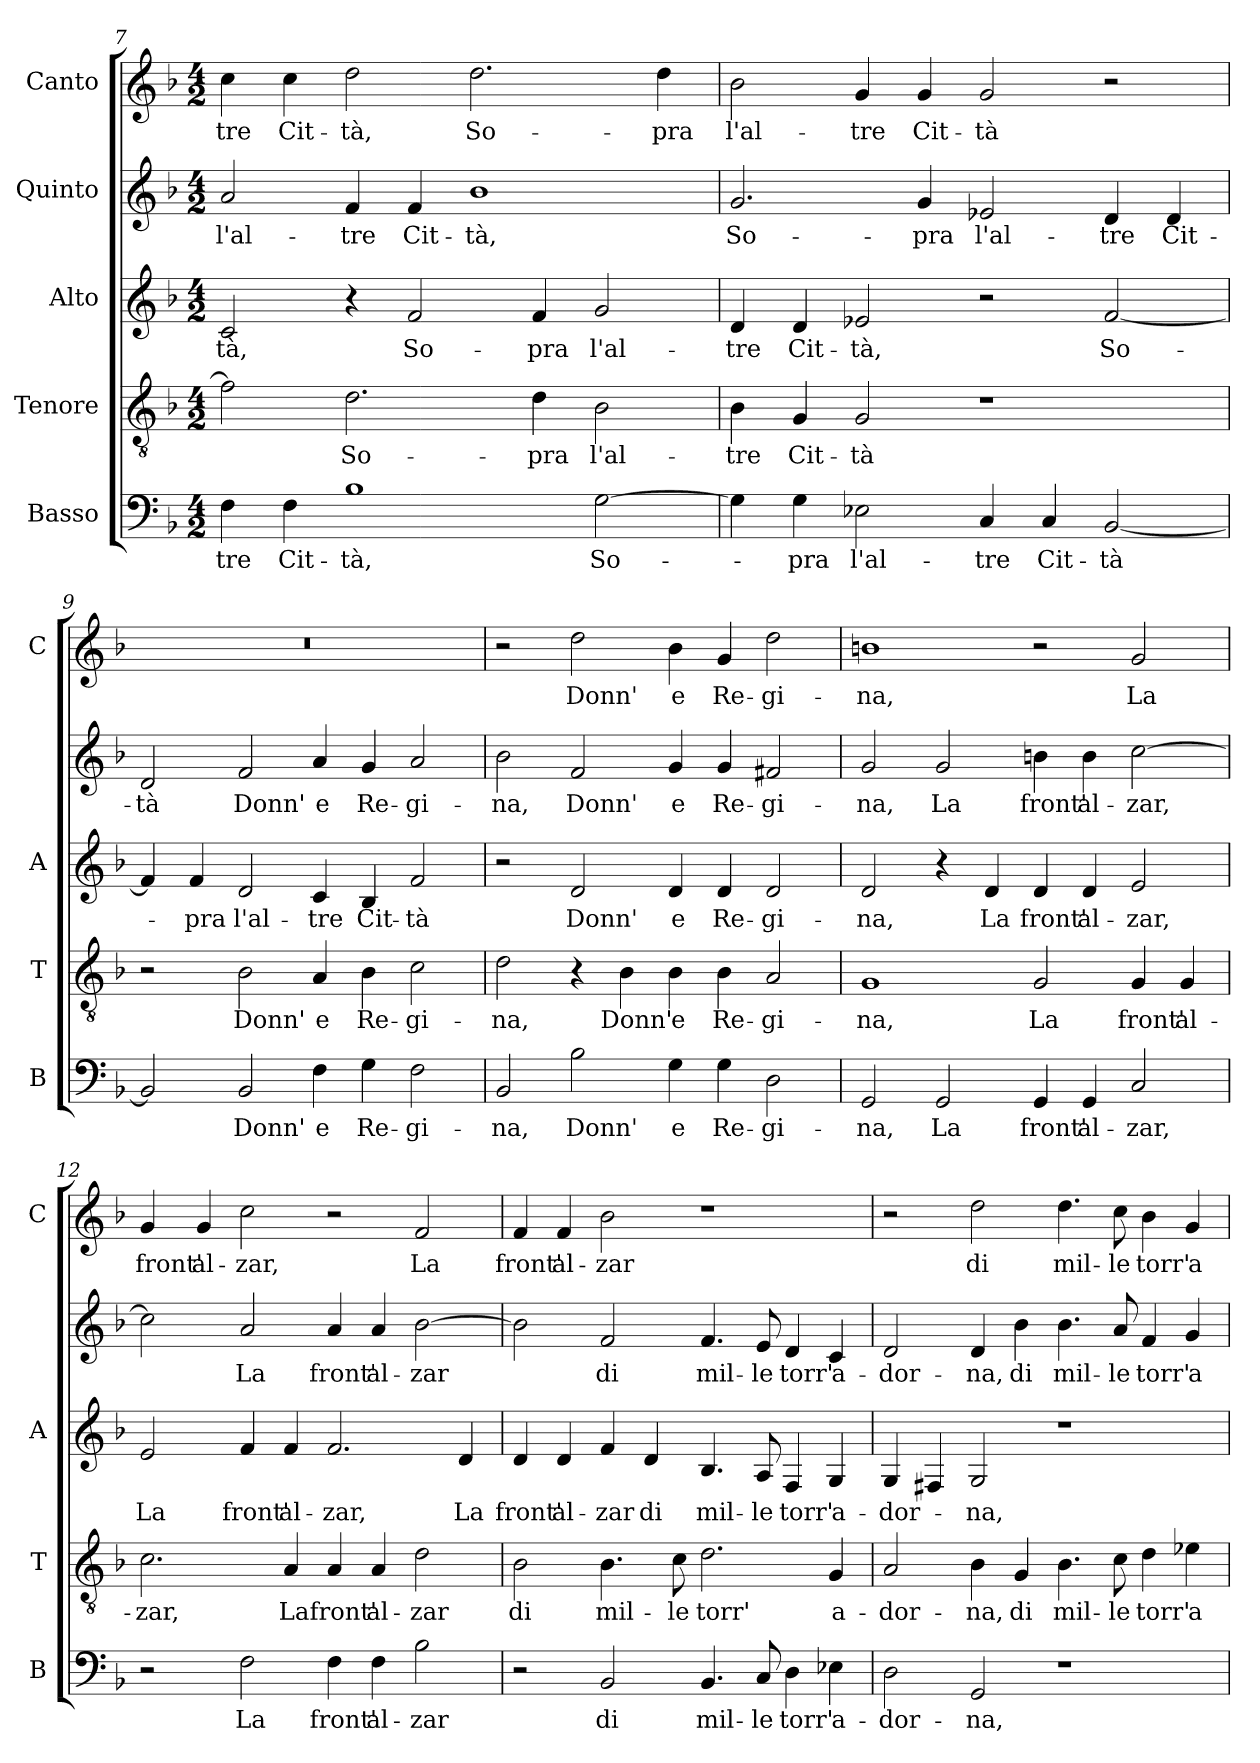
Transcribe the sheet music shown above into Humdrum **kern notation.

**kern	**text	**kern	**text	**kern	**text	**kern	**text	**kern	**text
*part5	*part5	*part4	*part4	*part3	*part3	*part2	*part2	*part1	*part1
*staff5	*staff5	*staff4	*staff4	*staff3	*staff3	*staff2	*staff2	*staff1	*staff1
*I"Basso	*	*I"Tenore	*	*I"Alto	*	*I"Quinto	*	*I"Canto	*
*I'B	*	*I'T	*	*I'A	*	*	*	*I'C	*
*clefF4	*	*clefGv2	*	*clefG2	*	*clefG2	*	*clefG2	*
*k[b-]	*	*k[b-]	*	*k[b-]	*	*k[b-]	*	*k[b-]	*
*F:	*	*F:	*	*F:	*	*F:	*	*F:	*
*M4/2	*	*M4/2	*	*M4/2	*	*M4/2	*	*M4/2	*
=7	=7	=7	=7	=7	=7	=7	=7	=7	=7
!	!LO:LY:b	!	!	!	!LO:LY:b	!	!LO:LY:b	!	!LO:LY:b
4F\	-tre	2f\]	.	2c/	-tà,	2a/	l'al-	4cc\	-tre
!	!LO:LY:b	!	!	!	!	!	!	!	!LO:LY:b
4F\	Cit-	.	.	.	.	.	.	4cc\	Cit-
!	!LO:LY:b	!	!LO:LY:b	!	!	!	!LO:LY:b	!	!LO:LY:b
1B-	-tà,	2.d\	So-	4r	.	4f/	-tre	2dd\	-tà,
!	!	!	!	!	!LO:LY:b	!	!LO:LY:b	!	!
.	.	.	.	2f/	So-	4f/	Cit-	.	.
!	!	!	!	!	!	!	!LO:LY:b	!	!LO:LY:b
.	.	.	.	.	.	1b-	-tà,	2.dd\	So-
!	!	!	!LO:LY:b	!	!LO:LY:b	!	!	!	!
.	.	4d\	-pra	4f/	-pra	.	.	.	.
!	!LO:LY:b	!	!LO:LY:b	!	!LO:LY:b	!	!	!	!
[2G\	So-	2B-\	l'al-	2g/	l'al-	.	.	.	.
!	!	!	!	!	!	!	!	!	!LO:LY:b
.	.	.	.	.	.	.	.	4dd\	-pra
!!LO:PB:g=z
=8	=8	=8	=8	=8	=8	=8	=8	=8	=8
!	!	!	!LO:LY:b	!	!LO:LY:b	!	!LO:LY:b	!	!LO:LY:b
4G\]	.	4B-\	-tre	4d/	-tre	2.g/	So-	2b-\	l'al-
!	!LO:LY:b	!	!LO:LY:b	!	!LO:LY:b	!	!	!	!
4G\	-pra	4G/	Cit-	4d/	Cit-	.	.	.	.
!	!LO:LY:b	!	!LO:LY:b	!	!LO:LY:b	!	!	!	!LO:LY:b
2E-X\	l'al-	2G/	-tà	2e-X/	-tà,	.	.	4g/	-tre
!	!	!	!	!	!	!	!LO:LY:b	!	!LO:LY:b
.	.	.	.	.	.	4g/	-pra	4g/	Cit-
!	!LO:LY:b	!	!	!	!	!	!LO:LY:b	!	!LO:LY:b
4C/	-tre	1r	.	2r	.	2e-X/	l'al-	2g/	-tà
!	!LO:LY:b	!	!	!	!	!	!	!	!
4C/	Cit-	.	.	.	.	.	.	.	.
!	!LO:LY:b	!	!	!	!LO:LY:b	!	!LO:LY:b	!	!
[2BB-/	-tà	.	.	[2f/	So-	4d/	-tre	2r	.
!	!	!	!	!	!	!	!LO:LY:b	!	!
.	.	.	.	.	.	4d/	Cit-	.	.
=9	=9	=9	=9	=9	=9	=9	=9	=9	=9
!	!	!	!	!	!	!	!LO:LY:b	!	!
2BB-/]	.	2r	.	4f/]	.	2d/	-tà	0r	.
!	!	!	!	!	!LO:LY:b	!	!	!	!
.	.	.	.	4f/	-pra	.	.	.	.
!	!LO:LY:b	!	!LO:LY:b	!	!LO:LY:b	!	!LO:LY:b	!	!
2BB-/	Donn'	2B-\	Donn'	2d/	l'al-	2f/	Donn'	.	.
!	!LO:LY:b	!	!LO:LY:b	!	!LO:LY:b	!	!LO:LY:b	!	!
4F\	e	4A/	e	4c/	-tre	4a/	e	.	.
!	!LO:LY:b	!	!LO:LY:b	!	!LO:LY:b	!	!LO:LY:b	!	!
4G\	Re-	4B-\	Re-	4B-/	Cit-	4g/	Re-	.	.
!	!LO:LY:b	!	!LO:LY:b	!	!LO:LY:b	!	!LO:LY:b	!	!
2F\	-gi-	2c\	-gi-	2f/	-tà	2a/	-gi-	.	.
=10	=10	=10	=10	=10	=10	=10	=10	=10	=10
!	!LO:LY:b	!	!LO:LY:b	!	!	!	!LO:LY:b	!	!
2BB-/	-na,	2d\	-na,	2r	.	2b-\	-na,	2r	.
!	!LO:LY:b	!	!	!	!LO:LY:b	!	!LO:LY:b	!	!LO:LY:b
2B-\	Donn'	4r	.	2d/	Donn'	2f/	Donn'	2dd\	Donn'
!	!	!	!LO:LY:b	!	!	!	!	!	!
.	.	4B-\	Donn'	.	.	.	.	.	.
!	!LO:LY:b	!	!LO:LY:b	!	!LO:LY:b	!	!LO:LY:b	!	!LO:LY:b
4G\	e	4B-\	e	4d/	e	4g/	e	4b-\	e
!	!LO:LY:b	!	!LO:LY:b	!	!LO:LY:b	!	!LO:LY:b	!	!LO:LY:b
4G\	Re-	4B-\	Re-	4d/	Re-	4g/	Re-	4g/	Re-
!	!LO:LY:b	!	!LO:LY:b	!	!LO:LY:b	!	!LO:LY:b	!	!LO:LY:b
2D\	-gi-	2A/	-gi-	2d/	-gi-	2f#X/	-gi-	2dd\	-gi-
=11	=11	=11	=11	=11	=11	=11	=11	=11	=11
!	!LO:LY:b	!	!LO:LY:b	!	!LO:LY:b	!	!LO:LY:b	!	!LO:LY:b
2GG/	-na,	1G	-na,	2d/	-na,	2g/	-na,	1bn	-na,
!	!LO:LY:b	!	!	!	!	!	!LO:LY:b	!	!
2GG/	La	.	.	4r	.	2g/	La	.	.
!	!	!	!	!	!LO:LY:b	!	!	!	!
.	.	.	.	4d/	La	.	.	.	.
!	!LO:LY:b	!	!LO:LY:b	!	!LO:LY:b	!	!LO:LY:b	!	!
4GG/	front'	2G/	La	4d/	front'	4bn\	front'	2r	.
!	!LO:LY:b	!	!	!	!LO:LY:b	!	!LO:LY:b	!	!
4GG/	al-	.	.	4d/	al-	4b\	al-	.	.
!	!LO:LY:b	!	!LO:LY:b	!	!LO:LY:b	!	!LO:LY:b	!	!LO:LY:b
2C/	-zar,	4G/	front'	2e/	-zar,	[2cc\	-zar,	2g/	La
!	!	!	!LO:LY:b	!	!	!	!	!	!
.	.	4G/	al-	.	.	.	.	.	.
!!LO:LB:g=z
=12	=12	=12	=12	=12	=12	=12	=12	=12	=12
!	!	!	!LO:LY:b	!	!LO:LY:b	!	!	!	!LO:LY:b
2r	.	2.c\	-zar,	2e/	La	2cc\]	.	4g/	front'
!	!	!	!	!	!	!	!	!	!LO:LY:b
.	.	.	.	.	.	.	.	4g/	al-
!	!LO:LY:b	!	!	!	!LO:LY:b	!	!LO:LY:b	!	!LO:LY:b
2F\	La	.	.	4f/	front'	2a/	La	2cc\	-zar,
!	!	!	!LO:LY:b	!	!LO:LY:b	!	!	!	!
.	.	4A/	La	4f/	al-	.	.	.	.
!	!LO:LY:b	!	!LO:LY:b	!	!LO:LY:b	!	!LO:LY:b	!	!
4F\	front'	4A/	front'	2.f/	-zar,	4a/	front'	2r	.
!	!LO:LY:b	!	!LO:LY:b	!	!	!	!LO:LY:b	!	!
4F\	al-	4A/	al-	.	.	4a/	al-	.	.
!	!LO:LY:b	!	!LO:LY:b	!	!	!	!LO:LY:b	!	!LO:LY:b
2B-\	-zar	2d\	-zar	.	.	[2b-\	-zar	2f/	La
!	!	!	!	!	!LO:LY:b	!	!	!	!
.	.	.	.	4d/	La	.	.	.	.
=13	=13	=13	=13	=13	=13	=13	=13	=13	=13
!	!	!	!LO:LY:b	!	!LO:LY:b	!	!	!	!LO:LY:b
2r	.	2B-\	di	4d/	front'	2b-\]	.	4f/	front'
!	!	!	!	!	!LO:LY:b	!	!	!	!LO:LY:b
.	.	.	.	4d/	al-	.	.	4f/	al-
!	!LO:LY:b	!	!LO:LY:b	!	!LO:LY:b	!	!LO:LY:b	!	!LO:LY:b
2BB-/	di	4.B-\	mil-	4f/	-zar	2f/	di	2b-\	-zar
!	!	!	!	!	!LO:LY:b	!	!	!	!
.	.	.	.	4d/	di	.	.	.	.
!	!	!	!LO:LY:b	!	!	!	!	!	!
.	.	8c\	-le	.	.	.	.	.	.
!	!LO:LY:b	!	!LO:LY:b	!	!LO:LY:b	!	!LO:LY:b	!	!
4.BB-/	mil-	2.d\	torr'	4.B-/	mil-	4.f/	mil-	1r	.
!	!LO:LY:b	!	!	!	!LO:LY:b	!	!LO:LY:b	!	!
8C/	-le	.	.	8A/	-le	8e/	-le	.	.
!	!LO:LY:b	!	!	!	!LO:LY:b	!	!LO:LY:b	!	!
4D\	torr'	.	.	4F/	torr'	4d/	torr'	.	.
!	!LO:LY:b	!	!LO:LY:b	!	!LO:LY:b	!	!LO:LY:b	!	!
4E-X\	a-	4G/	a-	4G/	a-	4c/	a-	.	.
=14	=14	=14	=14	=14	=14	=14	=14	=14	=14
!	!LO:LY:b	!	!LO:LY:b	!	!LO:LY:b	!	!LO:LY:b	!	!
2D\	-dor-	2A/	-dor-	4G/	-dor-	2d/	-dor-	2r	.
.	.	.	.	4F#X/	.	.	.	.	.
!	!LO:LY:b	!	!LO:LY:b	!	!LO:LY:b	!	!LO:LY:b	!	!LO:LY:b
2GG/	-na,	4B-\	-na,	2G/	-na,	4d/	-na,	2dd\	di
!	!	!	!LO:LY:b	!	!	!	!LO:LY:b	!	!
.	.	4G/	di	.	.	4b-\	di	.	.
!	!	!	!LO:LY:b	!	!	!	!LO:LY:b	!	!LO:LY:b
1r	.	4.B-\	mil-	1r	.	4.b-\	mil-	4.dd\	mil-
!	!	!	!LO:LY:b	!	!	!	!LO:LY:b	!	!LO:LY:b
.	.	8c\	-le	.	.	8a/	-le	8cc\	-le
!	!	!	!LO:LY:b	!	!	!	!LO:LY:b	!	!LO:LY:b
.	.	4d\	torr'	.	.	4f/	torr'	4b-\	torr'
!	!	!	!LO:LY:b	!	!	!	!LO:LY:b	!	!LO:LY:b
.	.	4e-X\	a-	.	.	4g/	a-	4g/	a-
=	=	=	=	=	=	=	=	=	=
*-	*-	*-	*-	*-	*-	*-	*-	*-	*-
